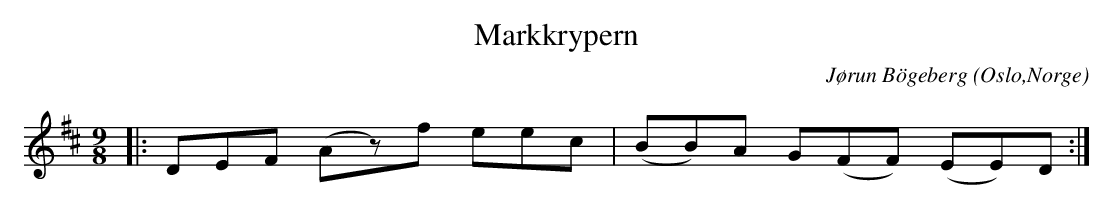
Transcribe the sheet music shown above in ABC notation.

X:1
T:Markkrypern
C:Jørun Bögeberg
O:Oslo,Norge
M:9/8
L:1/8
K:D
|: DEF (Az)f eec|(BB)A G(FF) (EE)D :|
